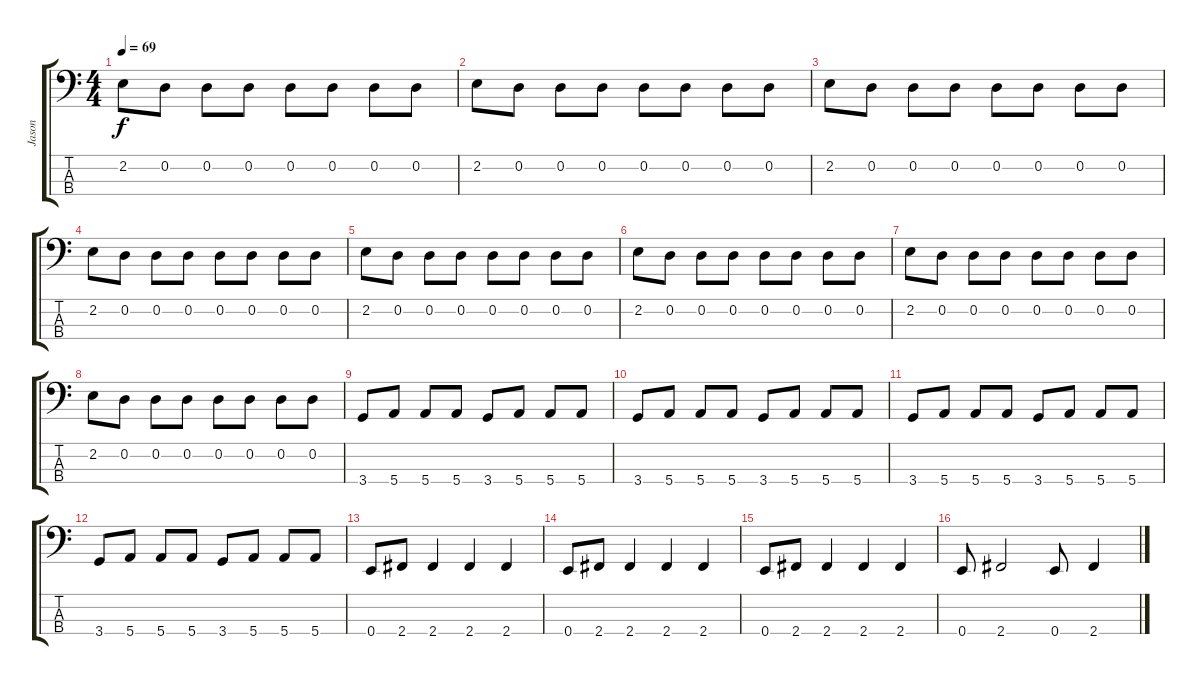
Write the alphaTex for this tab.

\track ("Jason" "Jason") {instrument electricbasspick}
\staff {score tabs}
\tuning (G2 D2 A1 E1) {hide}
\ts (4 4)
\tempo 69
\clef f4
\ks c
2.2.8{dy f} 0.2.8 0.2.8 0.2.8 0.2.8 0.2.8 0.2.8 0.2.8 |
2.2.8 0.2.8 0.2.8 0.2.8 0.2.8 0.2.8 0.2.8 0.2.8 |
2.2.8 0.2.8 0.2.8 0.2.8 0.2.8 0.2.8 0.2.8 0.2.8 |
2.2.8 0.2.8 0.2.8 0.2.8 0.2.8 0.2.8 0.2.8 0.2.8 |
2.2.8 0.2.8 0.2.8 0.2.8 0.2.8 0.2.8 0.2.8 0.2.8 |
2.2.8 0.2.8 0.2.8 0.2.8 0.2.8 0.2.8 0.2.8 0.2.8 |
2.2.8 0.2.8 0.2.8 0.2.8 0.2.8 0.2.8 0.2.8 0.2.8 |
2.2.8 0.2.8 0.2.8 0.2.8 0.2.8 0.2.8 0.2.8 0.2.8 |
3.4.8 5.4.8 5.4.8 5.4.8 3.4.8 5.4.8 5.4.8 5.4.8 |
3.4.8 5.4.8 5.4.8 5.4.8 3.4.8 5.4.8 5.4.8 5.4.8 |
3.4.8 5.4.8 5.4.8 5.4.8 3.4.8 5.4.8 5.4.8 5.4.8 |
3.4.8 5.4.8 5.4.8 5.4.8 3.4.8 5.4.8 5.4.8 5.4.8 |
0.4.8 2.4.8 2.4.4 2.4.4 2.4.4 |
0.4.8 2.4.8 2.4.4 2.4.4 2.4.4 |
0.4.8 2.4.8 2.4.4 2.4.4 2.4.4 |
0.4.8 2.4.2 0.4.8 2.4.4
